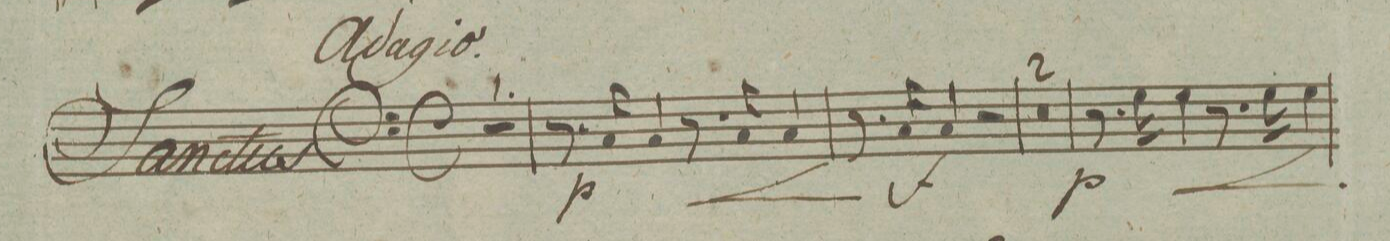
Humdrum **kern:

**kern	**dynam
*I"Fagotto Primo.	*
*clefF4	*
*k[]	*
*met(c)	*
*M4/4	*
*	*below
1r	.
=2	=2
8.r	.
16C/	p
4C/	<
8.r	.
16C/	.
4C/	[[
=3	=3
8.r	.
16C/	f
4C/	.
2r	.
=4	=4
0r	.
=5	=5
=6	=6
8.r	.
16G\	p
4G\	<
8.r	.
16G\	.
4G\	[[
=7	=7
*-	*-
